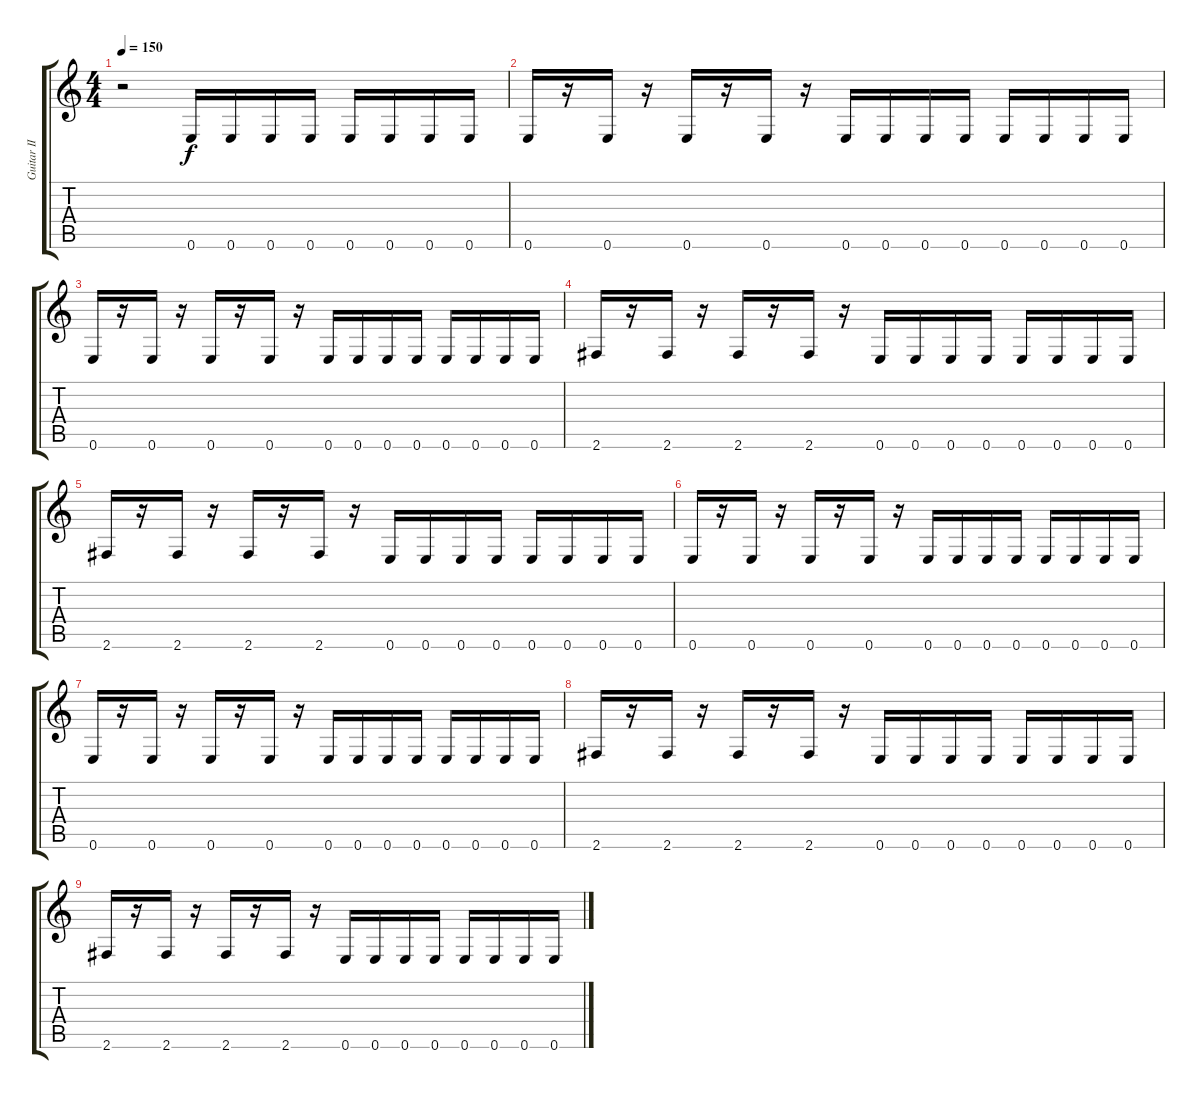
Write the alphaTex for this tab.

\track ("Guitar II" "Guitar II") {instrument distortionguitar}
\staff {score tabs}
\tuning (E4 B3 G3 D3 A2 E2) {hide}
\ts (4 4)
\tempo 150
\clef g2
\ks c
r.2{dy f} 0.6.16 0.6.16 0.6.16 0.6.16 0.6.16 0.6.16 0.6.16 0.6.16 |
0.6.16 r.16 0.6.16 r.16 0.6.16 r.16 0.6.16 r.16 0.6.16 0.6.16 0.6.16 0.6.16 0.6.16 0.6.16 0.6.16 0.6.16 |
0.6.16 r.16 0.6.16 r.16 0.6.16 r.16 0.6.16 r.16 0.6.16 0.6.16 0.6.16 0.6.16 0.6.16 0.6.16 0.6.16 0.6.16 |
2.6.16 r.16 2.6.16 r.16 2.6.16 r.16 2.6.16 r.16 0.6.16 0.6.16 0.6.16 0.6.16 0.6.16 0.6.16 0.6.16 0.6.16 |
2.6.16 r.16 2.6.16 r.16 2.6.16 r.16 2.6.16 r.16 0.6.16 0.6.16 0.6.16 0.6.16 0.6.16 0.6.16 0.6.16 0.6.16 |
0.6.16 r.16 0.6.16 r.16 0.6.16 r.16 0.6.16 r.16 0.6.16 0.6.16 0.6.16 0.6.16 0.6.16 0.6.16 0.6.16 0.6.16 |
0.6.16 r.16 0.6.16 r.16 0.6.16 r.16 0.6.16 r.16 0.6.16 0.6.16 0.6.16 0.6.16 0.6.16 0.6.16 0.6.16 0.6.16 |
2.6.16 r.16 2.6.16 r.16 2.6.16 r.16 2.6.16 r.16 0.6.16 0.6.16 0.6.16 0.6.16 0.6.16 0.6.16 0.6.16 0.6.16 |
2.6.16 r.16 2.6.16 r.16 2.6.16 r.16 2.6.16 r.16 0.6.16 0.6.16 0.6.16 0.6.16 0.6.16 0.6.16 0.6.16 0.6.16
